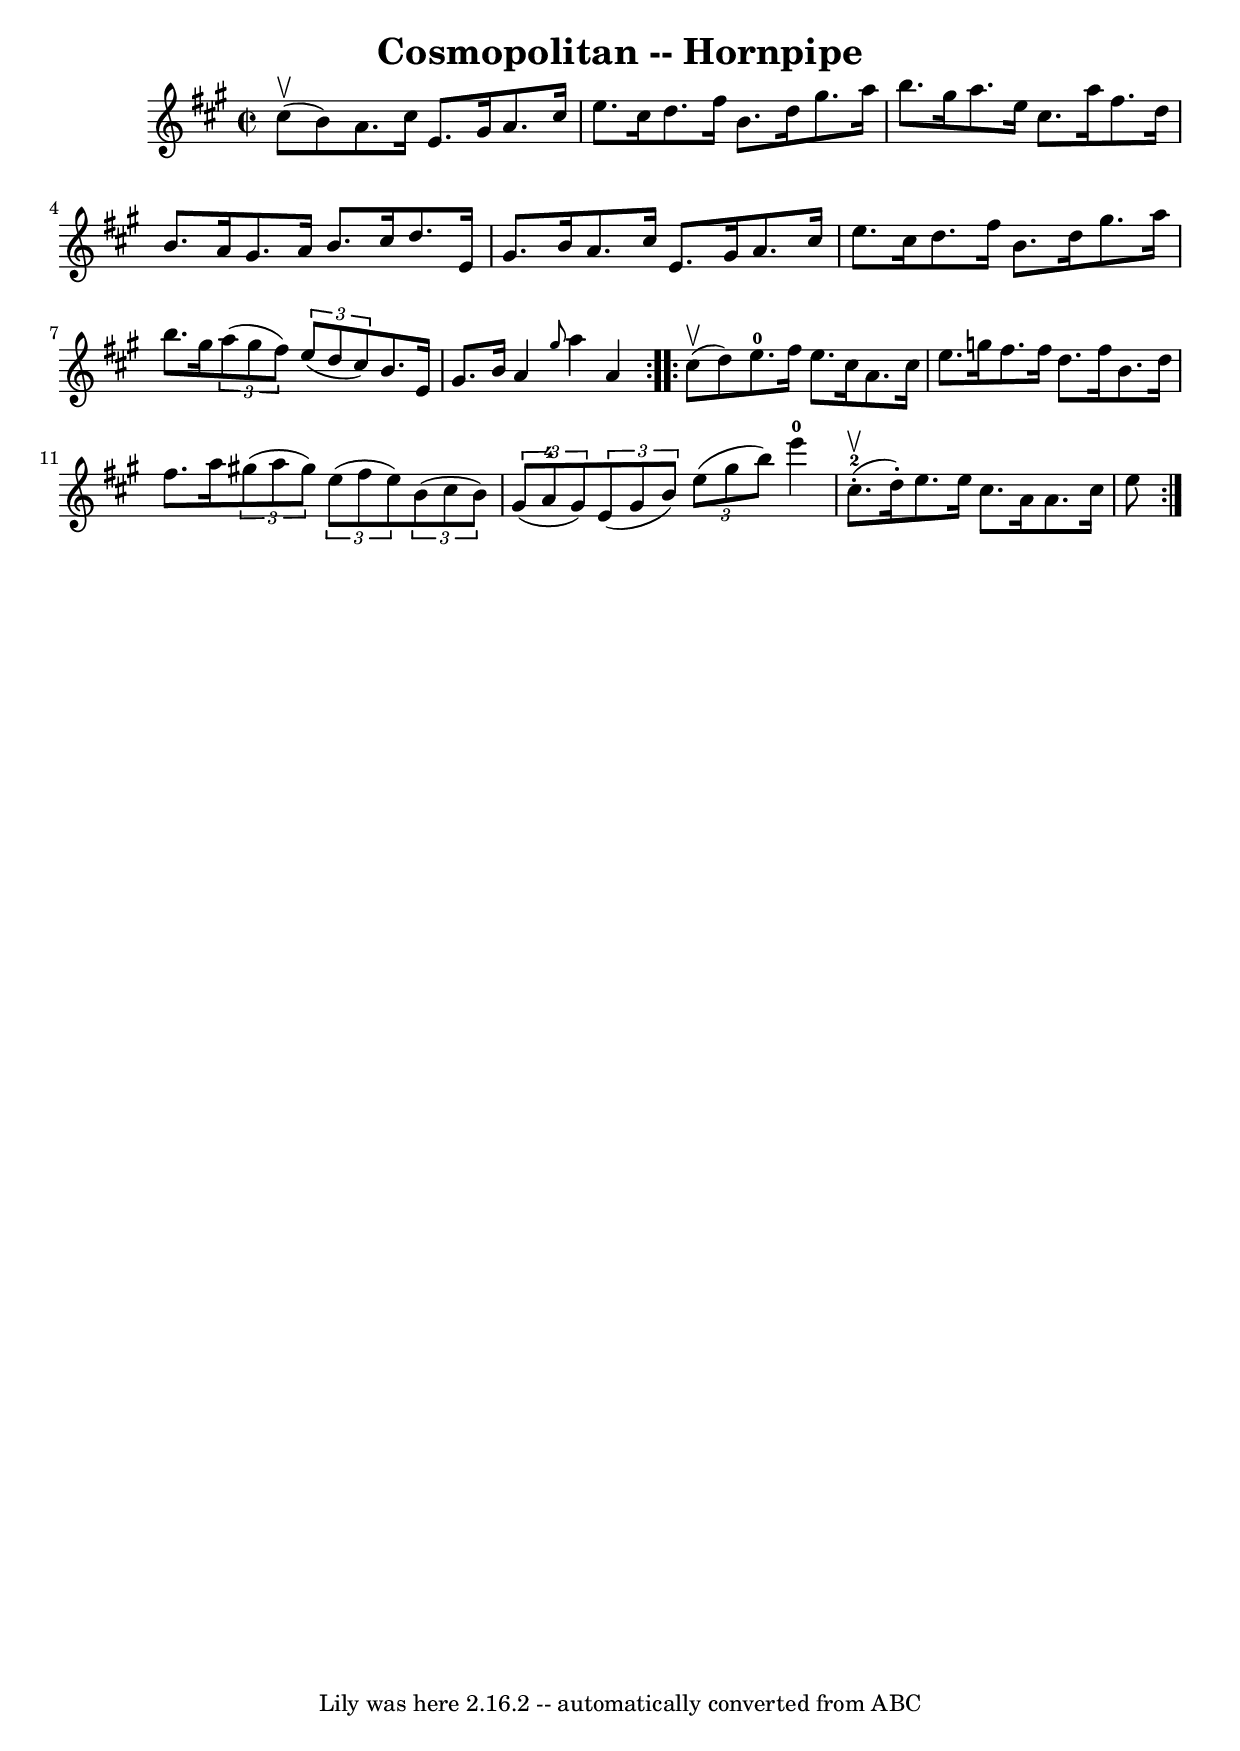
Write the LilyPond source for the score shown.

\version "2.16.2"
\include "Mammoth.ily"
\header {
  %% book = "Cole's 1000 Fiddle Tunes"
  crossRefNumber = "1"
  footnotes = ""
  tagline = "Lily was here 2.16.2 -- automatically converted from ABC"
  title = "Cosmopolitan -- Hornpipe"

}
voicedefault =  {



  \repeat volta 2 {

    \override Staff.TimeSignature #'style = #'C
    \time 2/2 
    \key a \major
    cis''8 (^\upbow b'8) |
    a'8.    
    cis''16 e'8. gis'16 a'8. cis''16 e''8. cis''16  |
    
    d''8. fis''16 b'8. d''16 gis''8. a''16 b''8. gis''16  
    |
    a''8. e''16 cis''8. a''16 fis''8. d''16 b'8.    
    a'16  |
    gis'8. a'16 b'8. cis''16 d''8. e'16 gis'8.   
    b'16  |
    a'8. cis''16 e'8. gis'16 a'8. cis''16    
    e''8. cis''16  |
    d''8. fis''16 b'8. d''16 gis''8.    
    a''16 b''8. gis''16  |
    \times 2/3 { a''8 (gis''8 fis''8  
		 -) 
	       }   \times 2/3 { e''8 (d''8 cis''8) 
			      } b'8. e'16 gis'8.    
    b'16  |
    a'4  \grace { gis''8  
		} a''4 a'4  
  }     

  \repeat volta 2 {
    cis''8 (^\upbow d''8) |
    e''8.-0   
    fis''16 e''8. cis''16 a'8. cis''16 e''8. g''16  |
    
    fis''8. fis''16 d''8. fis''16 b'8. d''16 fis''8. a''16  
    |
    \times 2/3 { gis''!8 (a''8 gis''8) 
	       }   \times 2/3 {   
		 e''8 (fis''8 e''8) 
	       }   \times 2/3 { b'8 (cis''8 b'8) 
			      }   
    \times 2/3 { gis'8 (a'8-4 gis'8) 
	       } |
    \times 2/3 { e'8 (
		 gis'8 b'8) 
	       }   \times 2/3 { e''8 (gis''8 b''8) 
			      } e'''4 
    -0 cis''8.-2(^\upbow-. d''16 -.) |
    e''8. e''16    
    cis''8. a'16 a'8. cis''16 e''8      
  }

}

\score{
  <<

    \context Staff="default"
    {
      \voicedefault 
      
    }

  >>
  \layout {
    
  }
  \midi {
  }

}
